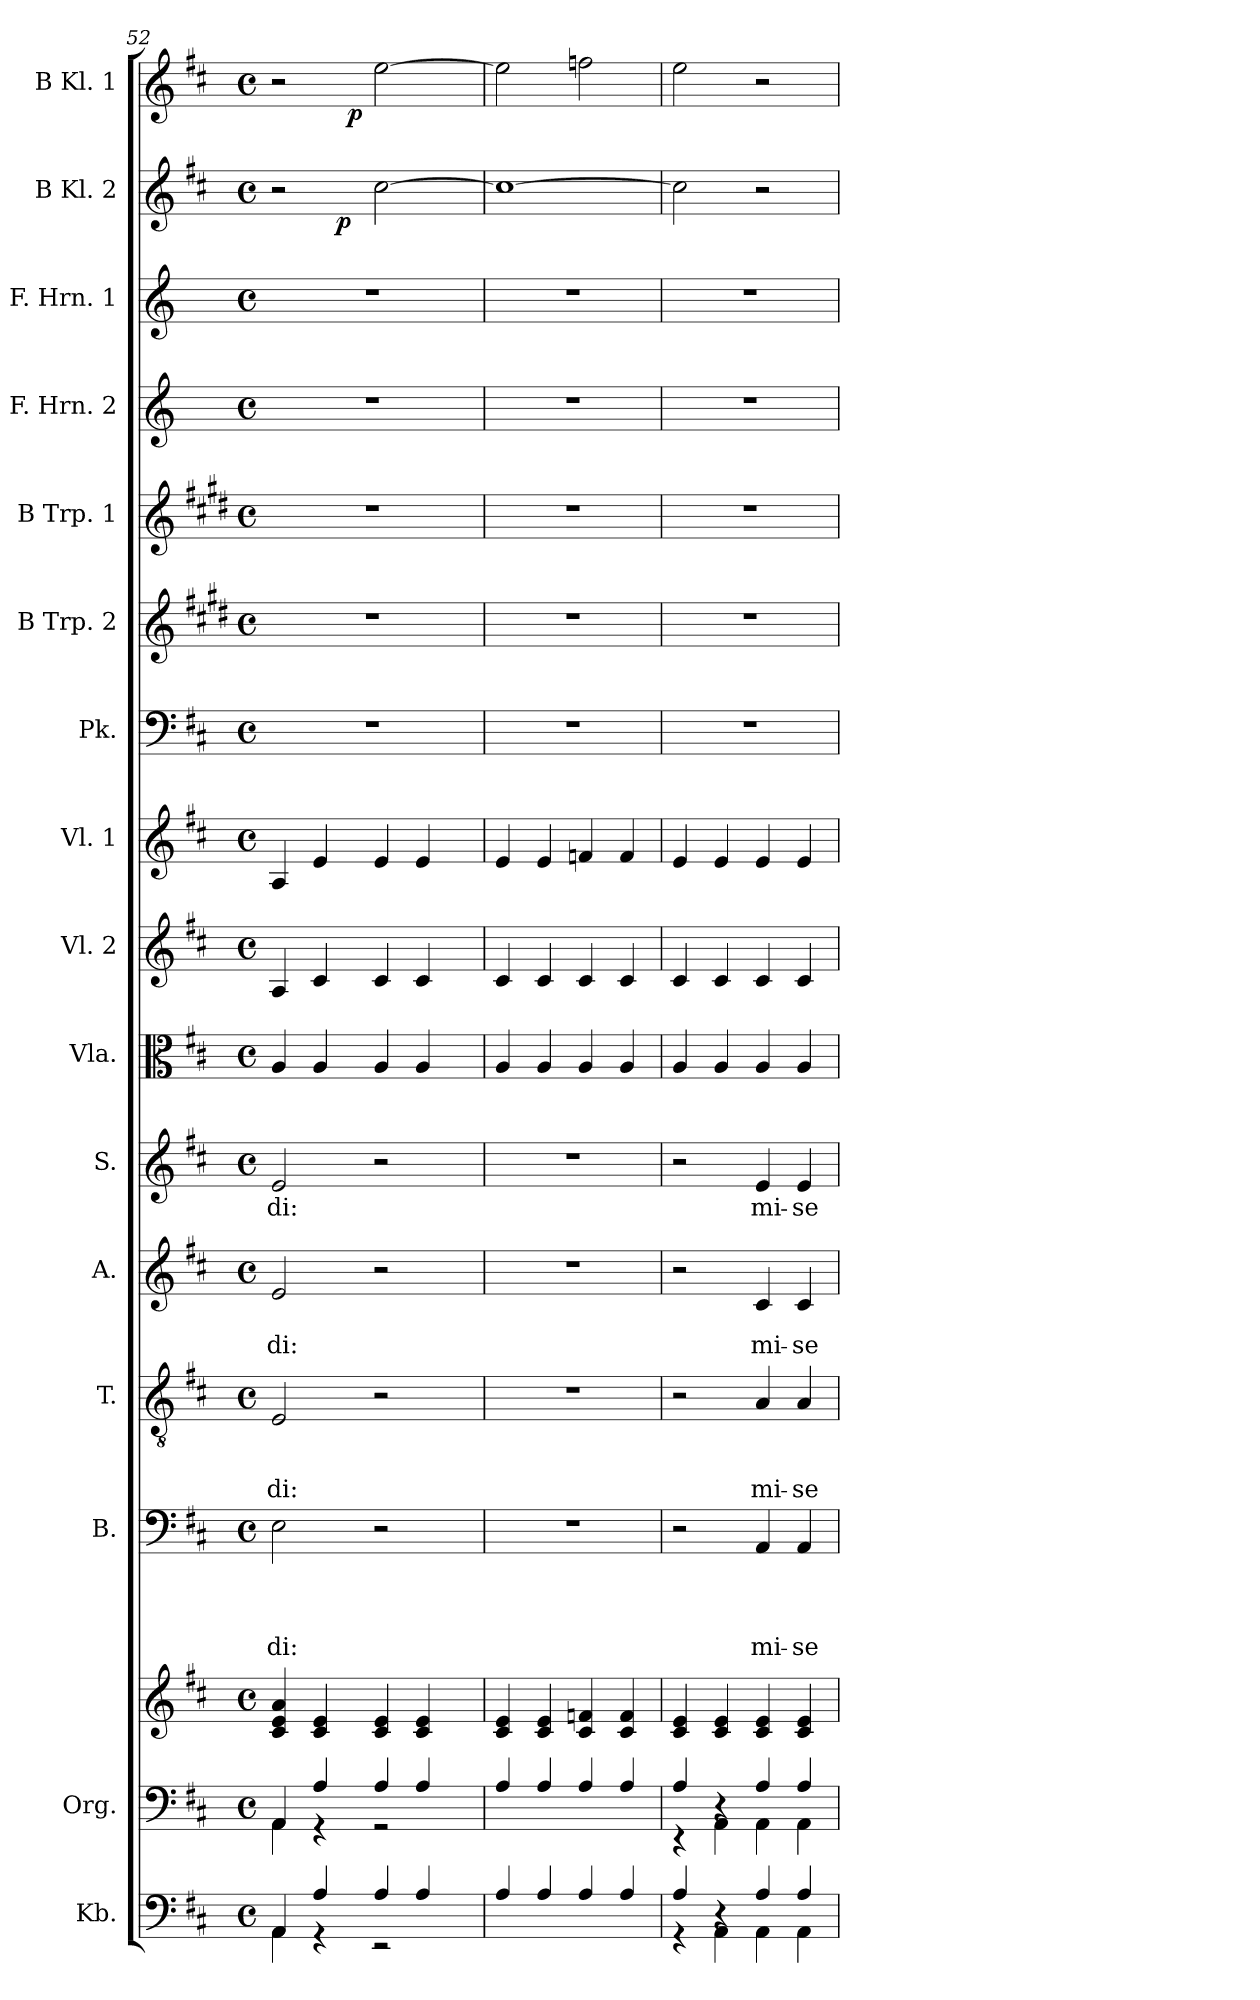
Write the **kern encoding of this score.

**kern	**kern	**kern	**kern	**text	**text	**text	**text	**kern	**text	**text	**text	**kern	**text	**text	**kern	**text	**kern	**kern	**kern	**kern	**kern	**kern	**kern	**kern	**kern	**dynam	**kern	**dynam
*part16	*part15	*part15	*part14	*part14	*part14	*part14	*part14	*part13	*part13	*part13	*part13	*part12	*part12	*part12	*part11	*part11	*part10	*part9	*part8	*part7	*part6	*part5	*part4	*part3	*part2	*part2	*part1	*part1
*staff17	*staff16	*staff15	*staff14	*staff14	*staff14	*staff14	*staff14	*staff13	*staff13	*staff13	*staff13	*staff12	*staff12	*staff12	*staff11	*staff11	*staff10	*staff9	*staff8	*staff7	*staff6	*staff5	*staff4	*staff3	*staff2	*staff2	*staff1	*staff1
*I"Kb.	*I"Org.	*	*I"B.	*	*	*	*	*I"T.	*	*	*	*I"A.	*	*	*I"S.	*	*I"Vla.	*I"Vl. 2	*I"Vl. 1	*I"Pk.	*I"B Trp. 2	*I"B Trp. 1	*I"F. Hrn. 2	*I"F. Hrn. 1	*I"B Kl. 2	*	*I"B Kl. 1	*
*I'Kb.	*	*	*I'B.	*	*	*	*	*I'T.	*	*	*	*I'A.	*	*	*I'S.	*	*I'Vla.	*I'Vl. 2	*I'Vl. 1	*I'Pk.	*I'B Trp. 2	*I'B Trp. 1	*I'F. Hrn. 2	*I'F. Hrn. 1	*I'B Kl. 2	*	*I'B Kl. 1	*
*clefF4	*clefF4	*clefG2	*clefF4	*	*	*	*	*clefGv2	*	*	*	*clefG2	*	*	*clefG2	*	*clefC3	*clefG2	*clefG2	*clefF4	*clefG2	*clefG2	*clefG2	*clefG2	*clefG2	*	*clefG2	*
*	*	*	*	*	*	*	*	*	*	*	*	*	*	*	*	*	*	*	*	*	*ITrd1c2	*ITrd1c2	*ITrd-1c-2	*ITrd-1c-2	*	*	*	*
*k[f#c#]	*k[f#c#]	*k[f#c#]	*k[f#c#]	*	*	*	*	*k[f#c#]	*	*	*	*k[f#c#]	*	*	*k[f#c#]	*	*k[f#c#]	*k[f#c#]	*k[f#c#]	*k[f#c#]	*k[f#c#]	*k[f#c#]	*k[f#c#]	*k[f#c#]	*k[f#c#]	*	*k[f#c#]	*
*D:	*D:	*D:	*D:	*	*	*	*	*D:	*	*	*	*D:	*	*	*D:	*	*D:	*D:	*D:	*D:	*D:	*D:	*D:	*D:	*D:	*	*D:	*
*M4/4	*M4/4	*M4/4	*M4/4	*	*	*	*	*M4/4	*	*	*	*M4/4	*	*	*M4/4	*	*M4/4	*M4/4	*M4/4	*M4/4	*M4/4	*M4/4	*M4/4	*M4/4	*M4/4	*	*M4/4	*
*met(c)	*met(c)	*met(c)	*met(c)	*	*	*	*	*met(c)	*	*	*	*met(c)	*	*	*met(c)	*	*met(c)	*met(c)	*met(c)	*met(c)	*met(c)	*met(c)	*met(c)	*met(c)	*met(c)	*	*met(c)	*
=52	=52	=52	=52	=52	=52	=52	=52	=52	=52	=52	=52	=52	=52	=52	=52	=52	=52	=52	=52	=52	=52	=52	=52	=52	=52	=52	=52	=52
*^	*^	*	*	*	*	*	*	*	*	*	*	*	*	*	*	*	*	*	*	*	*	*	*	*	*	*	*	*
!	!	!	!	!	!	!	!	!	!LO:LY:b	!	!	!	!LO:LY:b	!	!	!LO:LY:b	!	!LO:LY:b	!	!	!	!	!	!	!	!	!	!	!	!
*	*	*	*	*	*	*	*	*	*	*	*	*	*	*	*	*	*	*	*	*	*	*	*	*	*	*	*^	*	*^	*
4AA/	4AA\	4AA/	4AA\	4c#/ 4e/ 4a/	2E\	.	.	.	-di:	2E/	.	.	-di:	2e/	.	-di:	2e/	-di:	4A/	4A/	4A/	1r	1r	1r	1r	1r	2r	4ryy	.	2r	4.ryy	.
4A/	4rFF	4A/	4rFF	4c#/ 4e/	.	.	.	.	.	.	.	.	.	.	.	.	.	.	4A/	4c#/	4e/	.	.	.	.	.	.	16.ryy	.	.	.	.
!	!	!	!	!	!	!	!	!	!	!	!	!	!	!	!	!	!	!	!	!	!	!	!	!	!	!	!	!	!LO:DY:b	!	!	!
.	.	.	.	.	.	.	.	.	.	.	.	.	.	.	.	.	.	.	.	.	.	.	.	.	.	.	.	2ryy	p	.	.	.
!	!	!	!	!	!	!	!	!	!	!	!	!	!	!	!	!	!	!	!	!	!	!	!	!	!	!	!	!	!	!	!	!LO:DY:b
.	.	.	.	.	.	.	.	.	.	.	.	.	.	.	.	.	.	.	.	.	.	.	.	.	.	.	.	.	.	.	2ryy	p
4A/	2rEE	4A/	2r	4c#/ 4e/	2r	.	.	.	.	2r	.	.	.	2r	.	.	2r	.	4A/	4c#/	4e/	.	.	.	.	.	[>2cc#\	.	.	[>2ee\	.	.
4A/	.	4A/	.	4c#/ 4e/	.	.	.	.	.	.	.	.	.	.	.	.	.	.	4A/	4c#/	4e/	.	.	.	.	.	.	.	.	.	.	.
.	.	.	.	.	.	.	.	.	.	.	.	.	.	.	.	.	.	.	.	.	.	.	.	.	.	.	.	8ryy	.	.	.	.
.	.	.	.	.	.	.	.	.	.	.	.	.	.	.	.	.	.	.	.	.	.	.	.	.	.	.	.	.	.	.	8ryy	.
.	.	.	.	.	.	.	.	.	.	.	.	.	.	.	.	.	.	.	.	.	.	.	.	.	.	.	.	32ryy	.	.	.	.
*v	*v	*	*	*	*	*	*	*	*	*	*	*	*	*	*	*	*	*	*	*	*	*	*	*	*	*	*v	*v	*	*v	*v	*
*	*v	*v	*	*	*	*	*	*	*	*	*	*	*	*	*	*	*	*	*	*	*	*	*	*	*	*	*	*	*
=53	=53	=53	=53	=53	=53	=53	=53	=53	=53	=53	=53	=53	=53	=53	=53	=53	=53	=53	=53	=53	=53	=53	=53	=53	=53	=53	=53	=53
4A/	4A/	4c#/ 4e/	1r	.	.	.	.	1r	.	.	.	1r	.	.	1r	.	4A/	4c#/	4e/	1r	1r	1r	1r	1r	1cc#_	.	2ee\]	.
4A/	4A/	4c#/ 4e/	.	.	.	.	.	.	.	.	.	.	.	.	.	.	4A/	4c#/	4e/	.	.	.	.	.	.	.	.	.
4A/	4A/	4c#/ 4fn/	.	.	.	.	.	.	.	.	.	.	.	.	.	.	4A/	4c#/	4fn/	.	.	.	.	.	.	.	2ffn\	.
4A/	4A/	4c#/ 4f/	.	.	.	.	.	.	.	.	.	.	.	.	.	.	4A/	4c#/	4f/	.	.	.	.	.	.	.	.	.
=54	=54	=54	=54	=54	=54	=54	=54	=54	=54	=54	=54	=54	=54	=54	=54	=54	=54	=54	=54	=54	=54	=54	=54	=54	=54	=54	=54	=54
*^	*^	*	*	*	*	*	*	*	*	*	*	*	*	*	*	*	*	*	*	*	*	*	*	*	*	*	*	*
4A/	4rFF	4A/	4rEE	4c#/ 4e/	2r	.	.	.	.	2r	.	.	.	2r	.	.	2r	.	4A/	4c#/	4e/	1r	1r	1r	1r	1r	2cc#\]	.	2ee\	.
4rC	4AA\	4rC	4AA\	4c#/ 4e/	.	.	.	.	.	.	.	.	.	.	.	.	.	.	4A/	4c#/	4e/	.	.	.	.	.	.	.	.	.
!	!	!	!	!	!	!	!	!	!LO:LY:b	!	!	!	!LO:LY:b	!	!	!LO:LY:b	!	!LO:LY:b	!	!	!	!	!	!	!	!	!	!	!	!
4A/	4AA\	4A/	4AA\	4c#/ 4e/	4AA/	.	.	.	mi-	4A/	.	.	mi-	4c#/	.	mi-	4e/	mi-	4A/	4c#/	4e/	.	.	.	.	.	2r	.	2r	.
!	!	!	!	!	!	!	!	!	!LO:LY:b	!	!	!	!LO:LY:b	!	!	!LO:LY:b	!	!LO:LY:b	!	!	!	!	!	!	!	!	!	!	!	!
4A/	4AA\	4A/	4AA\	4c#/ 4e/	4AA/	.	.	.	-se-	4A/	.	.	-se-	4c#/	.	-se-	4e/	-se-	4A/	4c#/	4e/	.	.	.	.	.	.	.	.	.
*v	*v	*	*	*	*	*	*	*	*	*	*	*	*	*	*	*	*	*	*	*	*	*	*	*	*	*	*	*	*	*
*	*v	*v	*	*	*	*	*	*	*	*	*	*	*	*	*	*	*	*	*	*	*	*	*	*	*	*	*	*	*
=	=	=	=	=	=	=	=	=	=	=	=	=	=	=	=	=	=	=	=	=	=	=	=	=	=	=	=	=
*-	*-	*-	*-	*-	*-	*-	*-	*-	*-	*-	*-	*-	*-	*-	*-	*-	*-	*-	*-	*-	*-	*-	*-	*-	*-	*-	*-	*-
